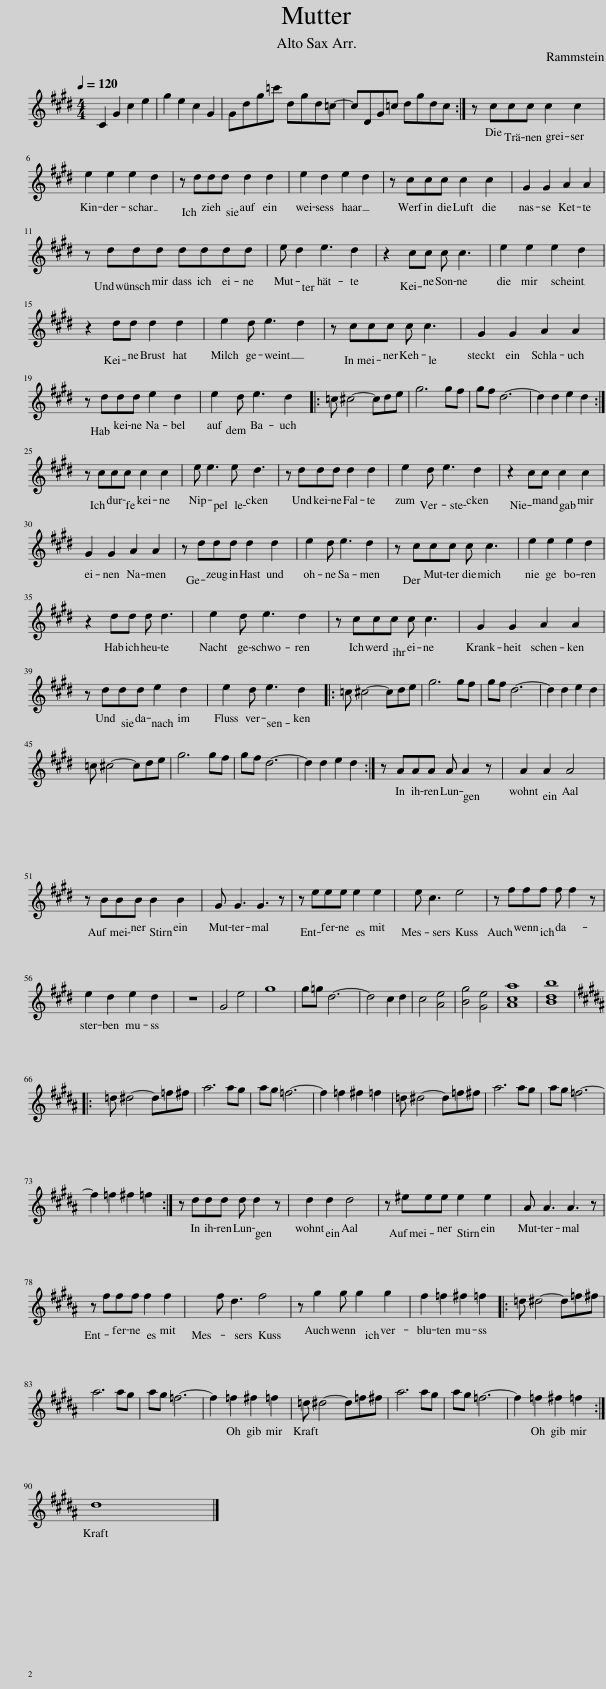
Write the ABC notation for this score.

X:1
L:1/8
Q:1/4=120
M:4/4
I:linebreak $
K:none
V:1 treble transpose=-9
V:1
[K:E] C2 G2 c2 e2 | g2 e2 c2 G2 | Gdg=c' dgd=c- | cDG=c dgdc :| z ccc c2 c2 |$ %5
 e2 e2 e2 d2 | z ddd d2 d2 | e2 d2 e2 d2 | z ccc c2 c2 | G2 G2 A2 A2 |$ %10
 z ddd dddd | e d2 e3 d2 | z2 cc c c3 | e2 e2 e2 d2 |$ z2 dd d2 d2 | %15
 e2 d e3 d2 | z ccc c c3 | G2 G2 A2 A2 |$ z ddd e2 d2 | e2 d e3 d2 |: %20
 =c ^c4- cde | g6 gf | gf d6- | d2 d2 e2 d2 :|$ z ccc c2 c2 | %25
 e e3 e d3 | z ddd d2 d2 | e2 d e3 d2 | z2 cc c2 c2 |$ G2 G2 A2 A2 | %30
 z ddd d2 d2 | e2 d e3 d2 | z ccc c c3 | e2 e2 e2 d2 |$ z2 dd d d3 | %35
 e2 d e3 d2 | z ccc c c3 | G2 G2 A2 A2 |$ z ddd e2 d2 | e2 d e3 d2 |: %40
 =c ^c4- cde | g6 gf | gf d6- | d2 d2 e2 d2 |$ =c ^c4- cde | %45
 g6 gf | gf d6- | d2 d2 e2 d2 :| z AAA A A2 z | A2 A2 A4 |$ %50
 z BBB B2 B2 | G G3 G3 z | z eee e2 e2 | e c3 e4 | z fff f f2 z |$ %55
 e2 d2 e2 d2 | z8 | G4 e4 | g8 | g=g d6- | %60
 d4 c2 d2 | c4 [Ae]4 | [Bg]4 [Ge]4 | [Aca]8 | [Bdb]8 |:$ %65
[K:B] =d ^d4- d=f^f | a6 ag | ag =f6- | f2 =f2 ^f2 =f2 | =d ^d4- d=f^f | %70
 a6 ag | ag =f6- |$ f2 =f2 ^f2 =f2 :| z ddd d d2 z | d2 d2 d4 | %75
 z ^eee e2 e2 | A A3 A3 z |$ z fff f2 f2 | f d3 f4 | z g2 g g2 g2 | %80
 f2 =f2 ^f2 =f2 |: =d ^d4- d=f^f |$ a6 ag | ag =f6- | f2 =f2 ^f2 =f2 | %85
 =d ^d4- d=f^f | a6 ag | ag =f6- | f2 =f2 ^f2 =f2 :|$ d8 |] %90
